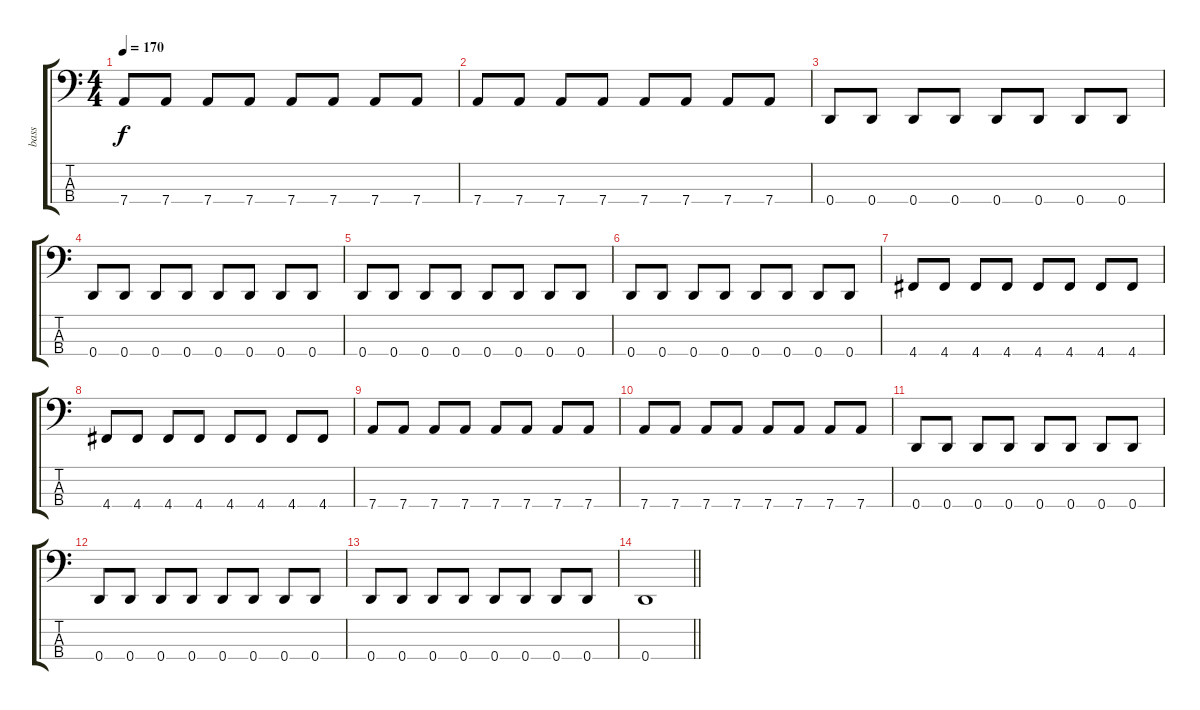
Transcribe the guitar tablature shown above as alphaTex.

\track ("bass" "bass") {instrument electricbassfinger}
\staff {score tabs}
\tuning (G2 D2 A1 D1) {hide}
\ts (4 4)
\tempo 170
\clef f4
\ks c
7.4.8{dy f} 7.4.8 7.4.8 7.4.8 7.4.8 7.4.8 7.4.8 7.4.8 |
7.4.8 7.4.8 7.4.8 7.4.8 7.4.8 7.4.8 7.4.8 7.4.8 |
0.4.8 0.4.8 0.4.8 0.4.8 0.4.8 0.4.8 0.4.8 0.4.8 |
0.4.8 0.4.8 0.4.8 0.4.8 0.4.8 0.4.8 0.4.8 0.4.8 |
0.4.8 0.4.8 0.4.8 0.4.8 0.4.8 0.4.8 0.4.8 0.4.8 |
0.4.8 0.4.8 0.4.8 0.4.8 0.4.8 0.4.8 0.4.8 0.4.8 |
4.4.8 4.4.8 4.4.8 4.4.8 4.4.8 4.4.8 4.4.8 4.4.8 |
4.4.8 4.4.8 4.4.8 4.4.8 4.4.8 4.4.8 4.4.8 4.4.8 |
7.4.8 7.4.8 7.4.8 7.4.8 7.4.8 7.4.8 7.4.8 7.4.8 |
7.4.8 7.4.8 7.4.8 7.4.8 7.4.8 7.4.8 7.4.8 7.4.8 |
0.4.8 0.4.8 0.4.8 0.4.8 0.4.8 0.4.8 0.4.8 0.4.8 |
0.4.8 0.4.8 0.4.8 0.4.8 0.4.8 0.4.8 0.4.8 0.4.8 |
0.4.8 0.4.8 0.4.8 0.4.8 0.4.8 0.4.8 0.4.8 0.4.8 |
\barLineRight lightlight
0.4.1
